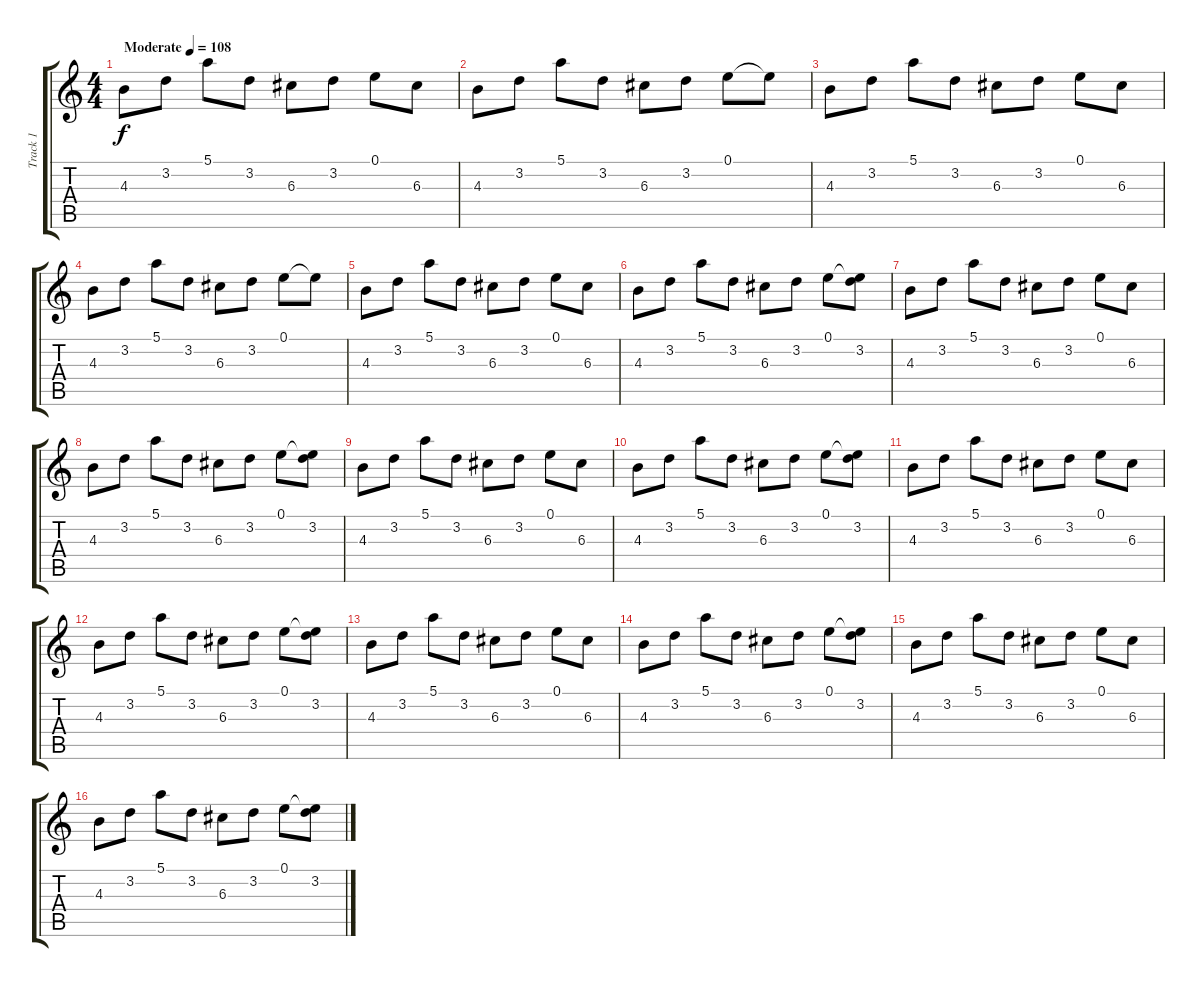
\track ("Track 1" "Track 1") {instrument overdrivenguitar}
\staff {score tabs}
\tuning (E4 B3 G3 D3 A2 D2) {hide}
\ts (4 4)
\tempo (108 "Moderate")
\clef g2
\ks c
4.3.8{dy f instrument overdrivenguitar} 3.2.8 5.1.8 3.2.8 6.3.8 3.2.8 0.1.8 6.3.8 |
4.3.8 3.2.8 5.1.8 3.2.8 6.3.8 3.2.8 0.1.8 0.1{t}.8 |
4.3.8 3.2.8 5.1.8 3.2.8 6.3.8 3.2.8 0.1.8 6.3.8 |
4.3.8 3.2.8 5.1.8 3.2.8 6.3.8 3.2.8 0.1.8 0.1{t}.8 |
4.3.8 3.2.8 5.1.8 3.2.8 6.3.8 3.2.8 0.1.8 6.3.8 |
4.3.8 3.2.8 5.1.8 3.2.8 6.3.8 3.2.8 0.1.8 (0.1{t} 3.2).8 |
4.3.8 3.2.8 5.1.8 3.2.8 6.3.8 3.2.8 0.1.8 6.3.8 |
4.3.8 3.2.8 5.1.8 3.2.8 6.3.8 3.2.8 0.1.8 (0.1{t} 3.2).8 |
4.3.8 3.2.8 5.1.8 3.2.8 6.3.8 3.2.8 0.1.8 6.3.8 |
4.3.8 3.2.8 5.1.8 3.2.8 6.3.8 3.2.8 0.1.8 (0.1{t} 3.2).8 |
4.3.8 3.2.8 5.1.8 3.2.8 6.3.8 3.2.8 0.1.8 6.3.8 |
4.3.8 3.2.8 5.1.8 3.2.8 6.3.8 3.2.8 0.1.8 (0.1{t} 3.2).8 |
4.3.8 3.2.8 5.1.8 3.2.8 6.3.8 3.2.8 0.1.8 6.3.8 |
4.3.8 3.2.8 5.1.8 3.2.8 6.3.8 3.2.8 0.1.8 (0.1{t} 3.2).8 |
4.3.8 3.2.8 5.1.8 3.2.8 6.3.8 3.2.8 0.1.8 6.3.8 |
4.3.8 3.2.8 5.1.8 3.2.8 6.3.8 3.2.8 0.1.8 (0.1{t} 3.2).8
